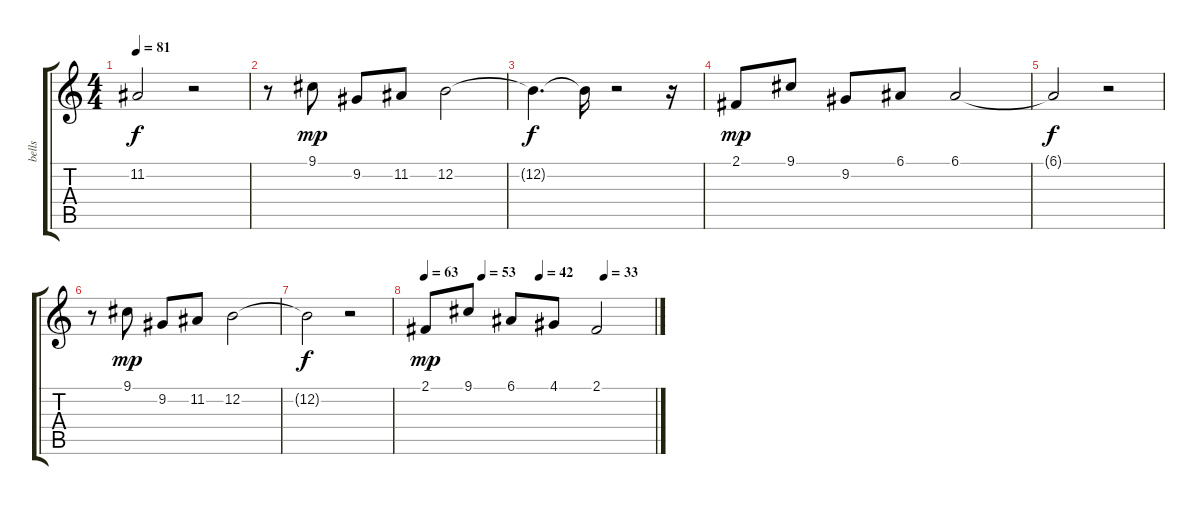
\track ("bells   " "bells   ") {instrument tubularbells}
\staff {score tabs}
\tuning (E4 B3 G3 D3 A2 E2) {hide}
\ts (4 4)
\tempo 81
\clef g2
\ks c
11.2{t}.2{dy f} r.2 |
r.8 9.1.8{dy mp} 9.2.8 11.2.8 12.2.2 |
12.2{t}.4{d dy f} 12.2{t}.16 r.2 r.16 |
2.1.8{dy mp} 9.1.8 9.2.8 6.1.8 6.1.2 |
6.1{t}.2{dy f} r.2 |
r.8 9.1.8{dy mp} 9.2.8 11.2.8 12.2.2 |
12.2{t}.2{dy f} r.2 |
\tempo 63
\tempo (53 0.25)
\tempo (42 0.5)
\tempo (33 0.78125)
2.1.8{dy mp} 9.1.8 6.1.8 4.1.8 2.1.2
